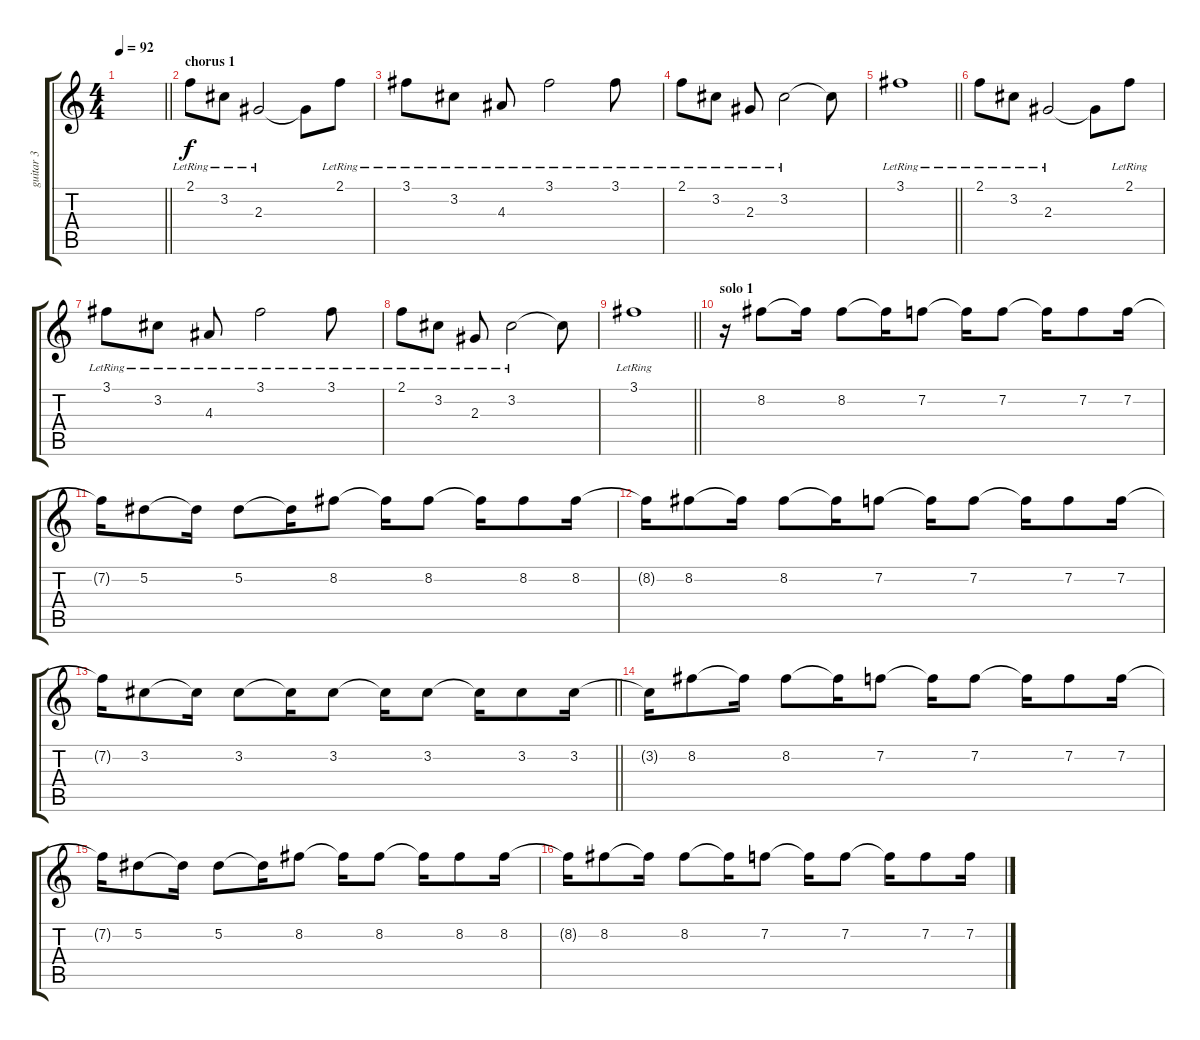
\track ("guitar 3" "guitar 3") {instrument electricguitarjazz}
\staff {score tabs}
\tuning (Eb4 Bb3 Gb3 Db3 Ab2 Eb2) {hide}
\ts (4 4)
\tempo 92
\clef g2
\barLineRight lightlight
\ks c
|
\section ("" "chorus 1")
2.1{lr}.8 3.2{lr}.8 2.3{lr}.2 2.3{t}.8 2.1{lr}.8 |
3.1{lr}.8 3.2{lr}.8 4.3{lr}.8 3.1{lr}.2 3.1{lr}.8 |
2.1{lr}.8 3.2{lr}.8 2.3{lr}.8 3.2{lr}.2 3.2{t}.8 |
\barLineRight lightlight
3.1{lr}.1 |
2.1{lr}.8 3.2{lr}.8 2.3{lr}.2 2.3{t}.8 2.1{lr}.8 |
3.1{lr}.8 3.2{lr}.8 4.3{lr}.8 3.1{lr}.2 3.1{lr}.8 |
2.1{lr}.8 3.2{lr}.8 2.3{lr}.8 3.2{lr}.2 3.2{t}.8 |
\barLineRight lightlight
3.1{lr}.1 |
\section ("" "solo 1 ")
r.16 8.2.8 8.2{t}.16 8.2.8 8.2{t}.16 7.2.8 7.2{t}.16 7.2.8 7.2{t}.16 7.2.8 7.2.16 |
7.2{t}.16 5.2.8 5.2{t}.16 5.2.8 5.2{t}.16 8.2.8 8.2{t}.16 8.2.8 8.2{t}.16 8.2.8 8.2.16 |
8.2{t}.16 8.2.8 8.2{t}.16 8.2.8 8.2{t}.16 7.2.8 7.2{t}.16 7.2.8 7.2{t}.16 7.2.8 7.2.16 |
\barLineRight lightlight
7.2{t}.16 3.2.8 3.2{t}.16 3.2.8 3.2{t}.16 3.2.8 3.2{t}.16 3.2.8 3.2{t}.16 3.2.8 3.2.16 |
3.2{t}.16 8.2.8 8.2{t}.16 8.2.8 8.2{t}.16 7.2.8 7.2{t}.16 7.2.8 7.2{t}.16 7.2.8 7.2.16 |
7.2{t}.16 5.2.8 5.2{t}.16 5.2.8 5.2{t}.16 8.2.8 8.2{t}.16 8.2.8 8.2{t}.16 8.2.8 8.2.16 |
8.2{t}.16 8.2.8 8.2{t}.16 8.2.8 8.2{t}.16 7.2.8 7.2{t}.16 7.2.8 7.2{t}.16 7.2.8 7.2.16
